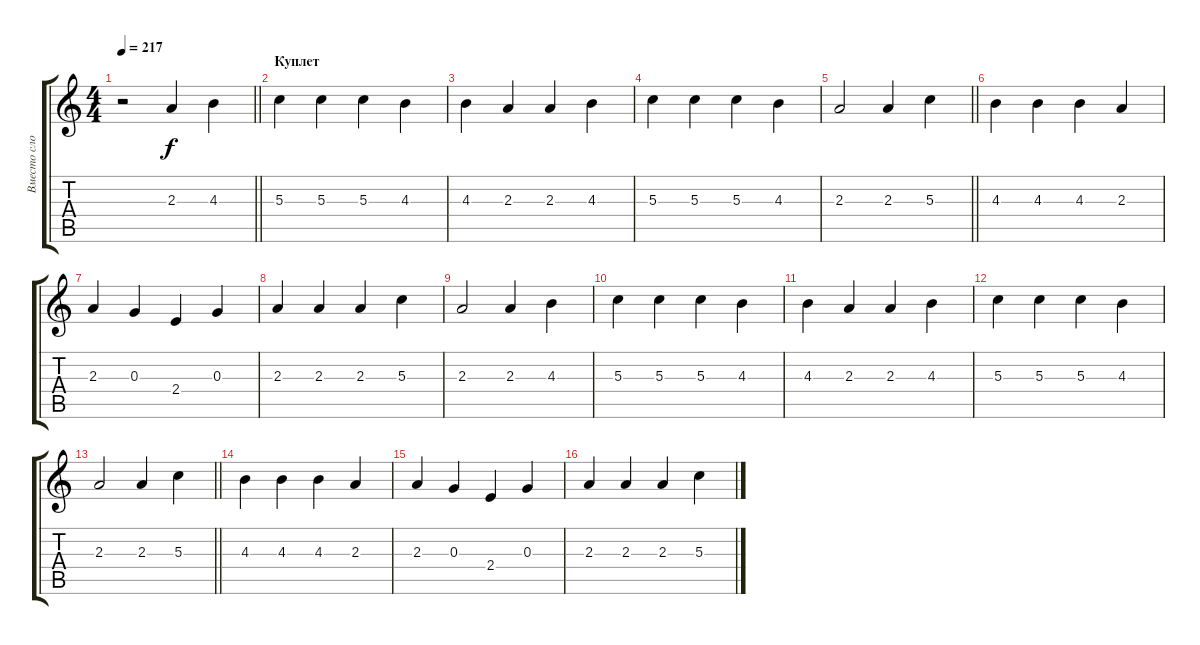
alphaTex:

\track ("Вместо слов" "Вместо сло") {instrument acousticguitarsteel}
\staff {score tabs}
\tuning (E4 B3 G3 D3 A2 E2) {hide}
\ts (4 4)
\tempo 217
\clef g2
\barLineRight lightlight
\ks c
r.2{dy f} 2.3.4 4.3.4 |
\section ("" "Куплет")
5.3.4 5.3.4 5.3.4 4.3.4 |
4.3.4 2.3.4 2.3.4 4.3.4 |
5.3.4 5.3.4 5.3.4 4.3.4 |
\barLineRight lightlight
2.3.2 2.3.4 5.3.4 |
4.3.4 4.3.4 4.3.4 2.3.4 |
2.3.4 0.3.4 2.4.4 0.3.4 |
2.3.4 2.3.4 2.3.4 5.3.4 |
2.3.2 2.3.4 4.3.4 |
5.3.4 5.3.4 5.3.4 4.3.4 |
4.3.4 2.3.4 2.3.4 4.3.4 |
5.3.4 5.3.4 5.3.4 4.3.4 |
\barLineRight lightlight
2.3.2 2.3.4 5.3.4 |
4.3.4 4.3.4 4.3.4 2.3.4 |
2.3.4 0.3.4 2.4.4 0.3.4 |
2.3.4 2.3.4 2.3.4 5.3.4
